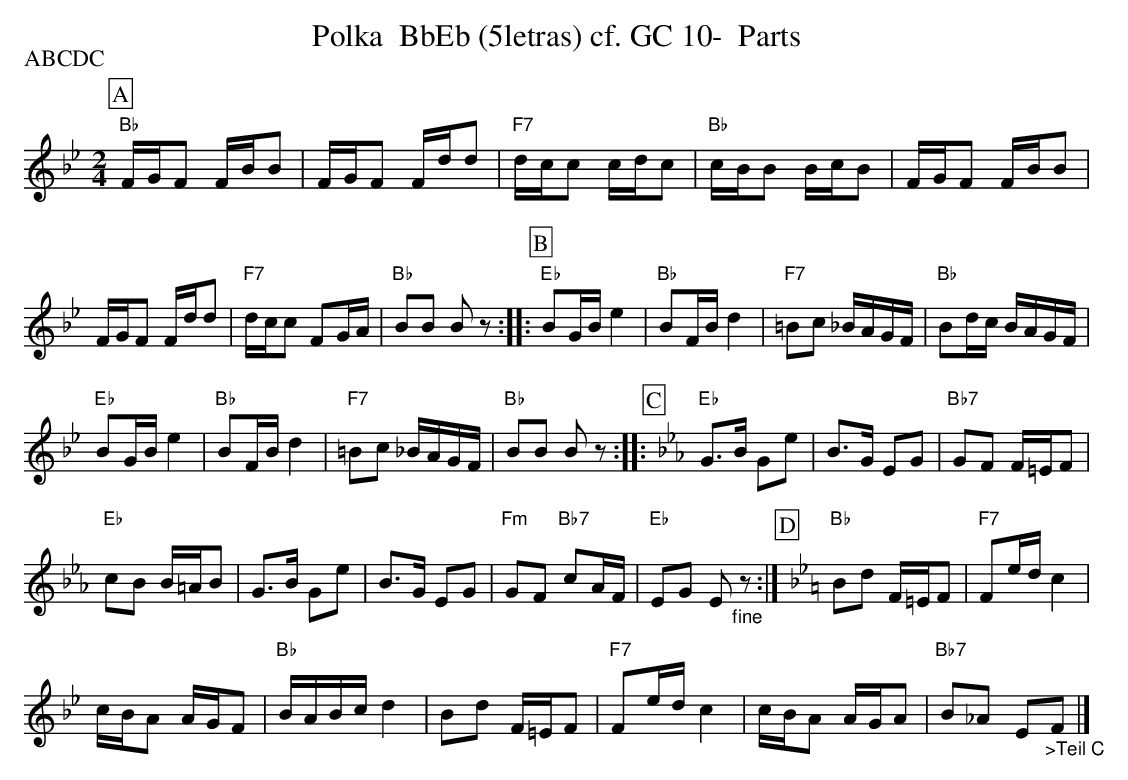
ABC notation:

X:1
T:Polka  BbEb (5letras) cf. GC 10-  Parts
P:ABCDC
M:2/4
L:1/16
K:Bbmaj%%MIDI gchordon
[P:A] "Bb"FGF2 FBB2 | FGF2 Fdd2 | "F7"dcc2 cdc2 | "Bb"cBB2 BcB2 | FGF2 FBB2 |
FGF2 Fdd2 | "F7"dcc2 F2GA | "Bb"B2B2 B2z2 :: [P:B] "Eb"B2GBe4 | "Bb"B2FBd4 | "F7"=B2c2 _BAGF | "Bb"B2dc BAGF |
"Eb"B2GBe4 | "Bb"B2FBd4 | "F7"=B2c2 _BAGF | "Bb"B2B2 B2z2 :: [P:C] [K:Ebmaj] "Eb"G3B G2e2 | B3G E2G2 | "Bb7"G2F2 F=EF2 |
"Eb"c2B2 B=AB2 | G3B G2e2 | B3G E2G2 | "Fm"G2F2 "Bb7"c2AF | "Eb"E2G2 E2"_fine"z2 :| [P:D] [K:Bbmaj]"Bb"B2d2 F=EF2 | "F7"F2edc4 |
cBA2 AGF2 | "Bb"BABcd4 | B2d2 F=EF2 | "F7"F2edc4 | cBA2 AGA2 | "Bb7"B2_A2 E2"_>Teil C"F2 |]
